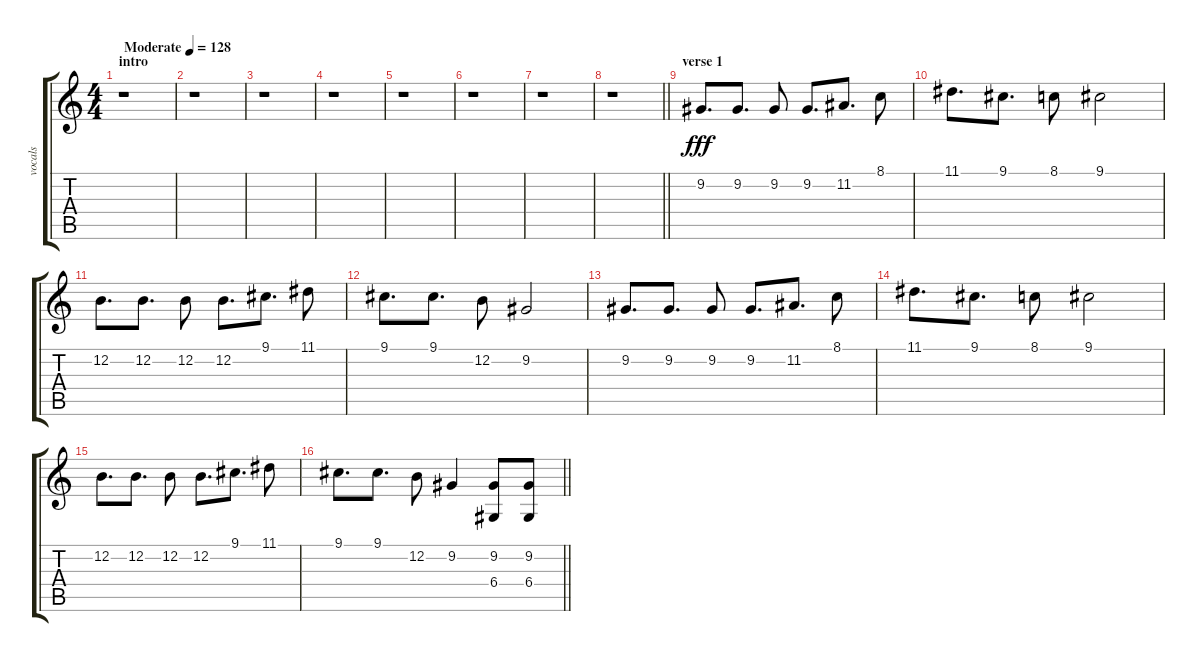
\track ("vocals" "vocals") {instrument drawbarorgan}
\staff {score tabs}
\tuning (E4 B3 G3 D3 A2 E2) {hide}
\ts (4 4)
\section ("" "intro")
\tempo (128 "Moderate")
\clef g2
\ks c
r.1{dy fff instrument drawbarorgan} |
r.1 |
r.1 |
r.1 |
r.1 |
r.1 |
r.1 |
\barLineRight lightlight
r.1 |
\section ("" "verse 1")
9.2.8{d} 9.2.8{d} 9.2.8 9.2.8{d} 11.2.8{d} 8.1.8 |
11.1.8{d} 9.1.8{d} 8.1.8 9.1.2 |
12.2.8{d} 12.2.8{d} 12.2.8 12.2.8{d} 9.1.8{d} 11.1.8 |
9.1.8{d} 9.1.8{d} 12.2.8 9.2.2 |
9.2.8{d} 9.2.8{d} 9.2.8 9.2.8{d} 11.2.8{d} 8.1.8 |
11.1.8{d} 9.1.8{d} 8.1.8 9.1.2 |
12.2.8{d} 12.2.8{d} 12.2.8 12.2.8{d} 9.1.8{d} 11.1.8 |
\barLineRight lightlight
9.1.8{d} 9.1.8{d} 12.2.8 9.2.4 (9.2 6.4).8 (9.2 6.4).8
